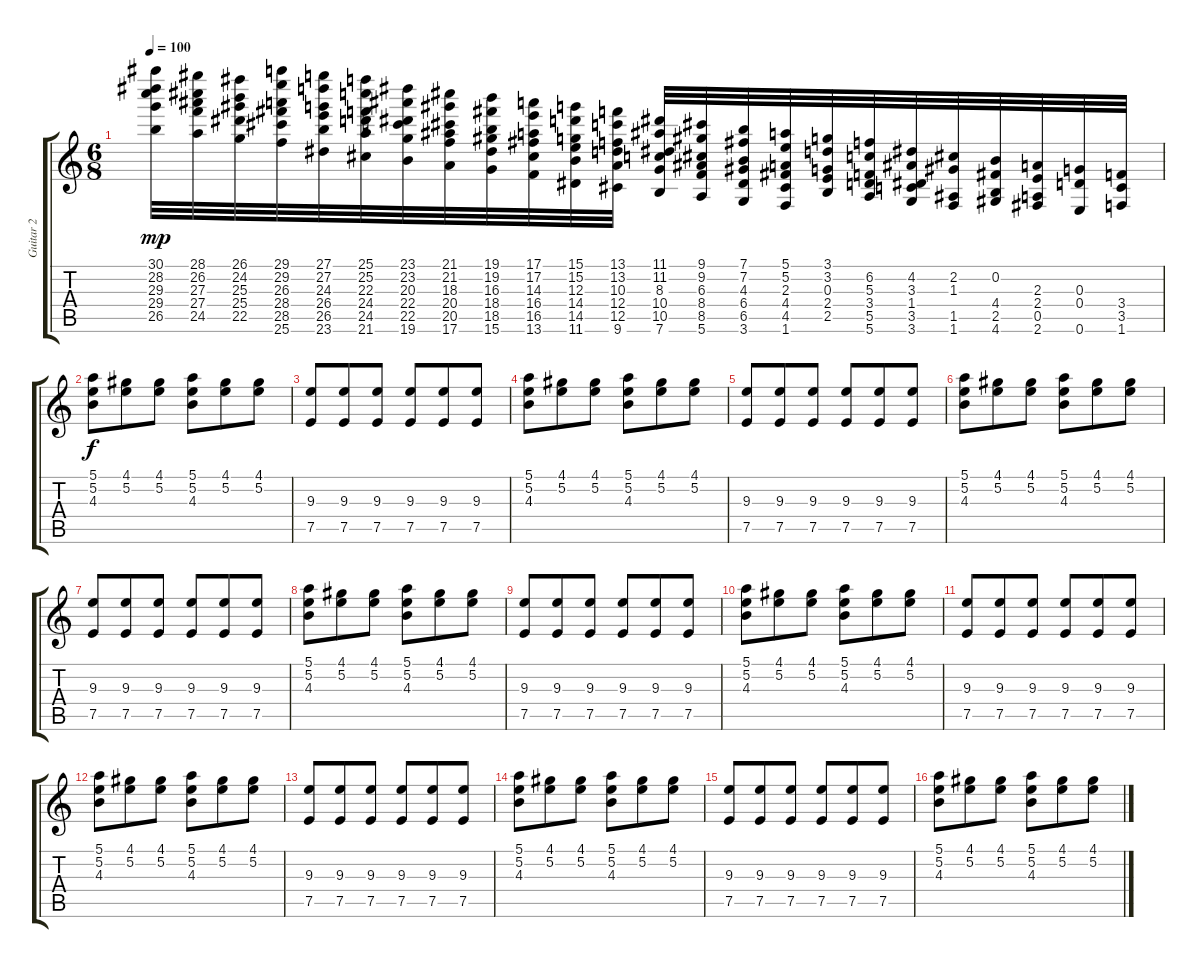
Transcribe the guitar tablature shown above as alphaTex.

\track ("Guitar 2" "Guitar 2") {instrument distortionguitar}
\staff {score tabs}
\tuning (E4 B3 G3 D3 A2 E2) {hide}
\ts (6 8)
\tempo 100
\clef g2
\ks c
(30.1 28.2 29.3 29.4 26.5).32{dy mp} (28.1 26.2 27.3 27.4 24.5).32 (26.1 24.2 25.3 25.4 22.5).32 (29.1 29.2 26.3 28.4 28.5 25.6).32 (27.1 27.2 24.3 26.4 26.5 23.6).32 (25.1 25.2 22.3 24.4 24.5 21.6).32 (23.1 23.2 20.3 22.4 22.5 19.6).32 (21.1 21.2 18.3 20.4 20.5 17.6).32 (19.1 19.2 16.3 18.4 18.5 15.6).32 (17.1 17.2 14.3 16.4 16.5 13.6).32 (15.1 15.2 12.3 14.4 14.5 11.6).32 (13.1 13.2 10.3 12.4 12.5 9.6).32 (11.1 11.2 8.3 10.4 10.5 7.6).32 (9.1 9.2 6.3 8.4 8.5 5.6).32 (7.1 7.2 4.3 6.4 6.5 3.6).32 (5.1 5.2 2.3 4.4 4.5 1.6).32 (3.1 3.2 0.3 2.4 2.5).32 (6.2 5.3 3.4 5.5 5.6).32 (4.2 3.3 1.4 3.5 3.6).32 (2.2 1.3 1.5 1.6).32 (0.2 4.4 2.5 4.6).32 (2.3 2.4 0.5 2.6).32 (0.3 0.4 0.6).32 (3.4 3.5 1.6).32 |
(5.1 5.2 4.3).8{dy f} (4.1 5.2).8 (4.1 5.2).8 (5.1 5.2 4.3).8 (4.1 5.2).8 (4.1 5.2).8 |
(9.3 7.5).8 (9.3 7.5).8 (9.3 7.5).8 (9.3 7.5).8 (9.3 7.5).8 (9.3 7.5).8 |
(5.1 5.2 4.3).8 (4.1 5.2).8 (4.1 5.2).8 (5.1 5.2 4.3).8 (4.1 5.2).8 (4.1 5.2).8 |
(9.3 7.5).8 (9.3 7.5).8 (9.3 7.5).8 (9.3 7.5).8 (9.3 7.5).8 (9.3 7.5).8 |
(5.1 5.2 4.3).8 (4.1 5.2).8 (4.1 5.2).8 (5.1 5.2 4.3).8 (4.1 5.2).8 (4.1 5.2).8 |
(9.3 7.5).8 (9.3 7.5).8 (9.3 7.5).8 (9.3 7.5).8 (9.3 7.5).8 (9.3 7.5).8 |
(5.1 5.2 4.3).8 (4.1 5.2).8 (4.1 5.2).8 (5.1 5.2 4.3).8 (4.1 5.2).8 (4.1 5.2).8 |
(9.3 7.5).8 (9.3 7.5).8 (9.3 7.5).8 (9.3 7.5).8 (9.3 7.5).8 (9.3 7.5).8 |
(5.1 5.2 4.3).8 (4.1 5.2).8 (4.1 5.2).8 (5.1 5.2 4.3).8 (4.1 5.2).8 (4.1 5.2).8 |
(9.3 7.5).8 (9.3 7.5).8 (9.3 7.5).8 (9.3 7.5).8 (9.3 7.5).8 (9.3 7.5).8 |
(5.1 5.2 4.3).8 (4.1 5.2).8 (4.1 5.2).8 (5.1 5.2 4.3).8 (4.1 5.2).8 (4.1 5.2).8 |
(9.3 7.5).8 (9.3 7.5).8 (9.3 7.5).8 (9.3 7.5).8 (9.3 7.5).8 (9.3 7.5).8 |
(5.1 5.2 4.3).8 (4.1 5.2).8 (4.1 5.2).8 (5.1 5.2 4.3).8 (4.1 5.2).8 (4.1 5.2).8 |
(9.3 7.5).8 (9.3 7.5).8 (9.3 7.5).8 (9.3 7.5).8 (9.3 7.5).8 (9.3 7.5).8 |
(5.1 5.2 4.3).8 (4.1 5.2).8 (4.1 5.2).8 (5.1 5.2 4.3).8 (4.1 5.2).8 (4.1 5.2).8
